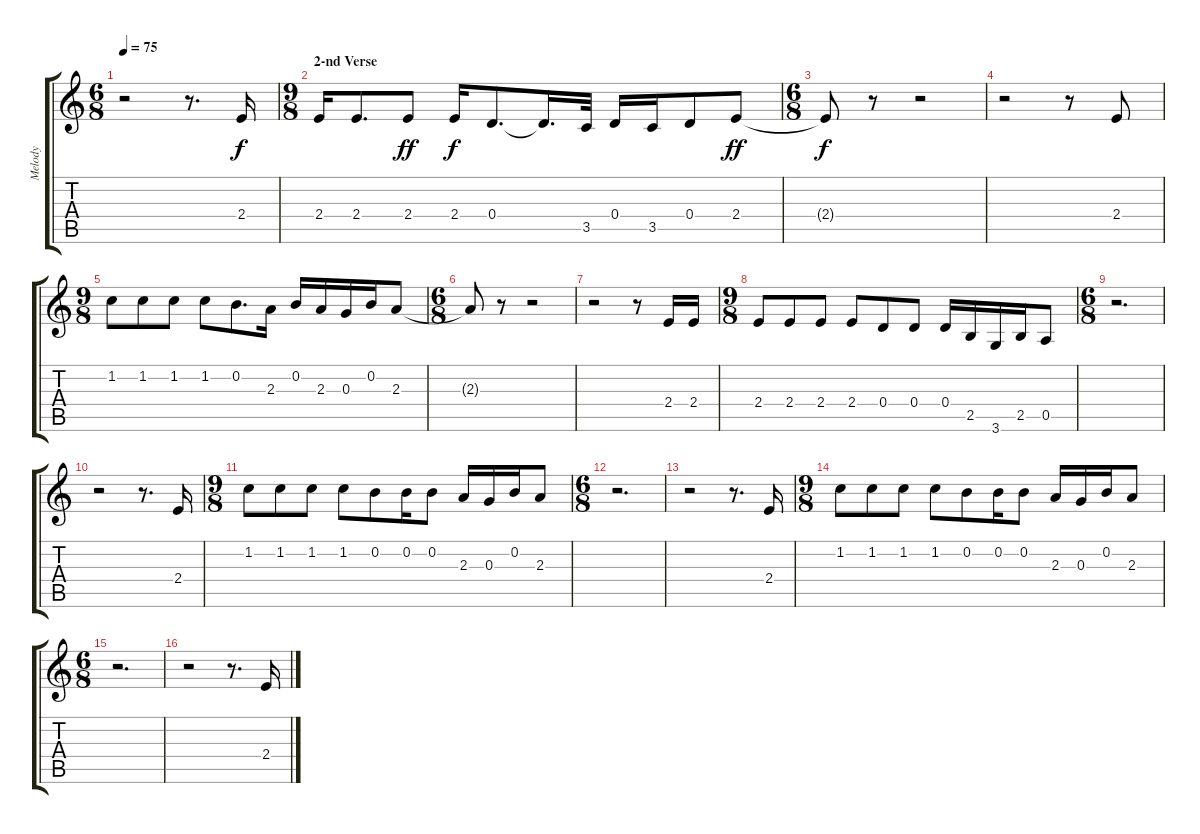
\track ("Melody" "Melody") {instrument fretlessbass}
\staff {score tabs}
\tuning (E4 B3 G3 D3 A2 E2) {hide}
\ts (6 8)
\tempo 75
\clef g2
\ks c
r.2{dy f} r.8{d} 2.4.16 |
\ts (9 8)
\section ("" "2-nd Verse")
2.4.16 2.4.8{d} 2.4.8{dy ff} 2.4.16{dy f} 0.4.8{d} 0.4{t}.16{d} 3.5.32 0.4.16 3.5.16 0.4.8 2.4.8{dy ff} |
\ts (6 8)
2.4{t}.8{dy f} r.8 r.2 |
r.2 r.8 2.4.8 |
\ts (9 8)
1.2.8 1.2.8 1.2.8 1.2.8 0.2.8{d} 2.3.16 0.2.16 2.3.16 0.3.16 0.2.16 2.3.8 |
\ts (6 8)
2.3{t}.8 r.8 r.2 |
r.2 r.8 2.4.16 2.4.16 |
\ts (9 8)
2.4.8 2.4.8 2.4.8 2.4.8 0.4.8 0.4.8 0.4.16 2.5.16 3.6.16 2.5.16 0.5.8 |
\ts (6 8)
r.2{d} |
r.2 r.8{d} 2.4.16 |
\ts (9 8)
1.2.8 1.2.8 1.2.8 1.2.8 0.2.8 0.2.16 0.2.8 2.3.16 0.3.16 0.2.16 2.3.8 |
\ts (6 8)
r.2{d} |
r.2 r.8{d} 2.4.16 |
\ts (9 8)
1.2.8 1.2.8 1.2.8 1.2.8 0.2.8 0.2.16 0.2.8 2.3.16 0.3.16 0.2.16 2.3.8 |
\ts (6 8)
r.2{d} |
r.2 r.8{d} 2.4.16
